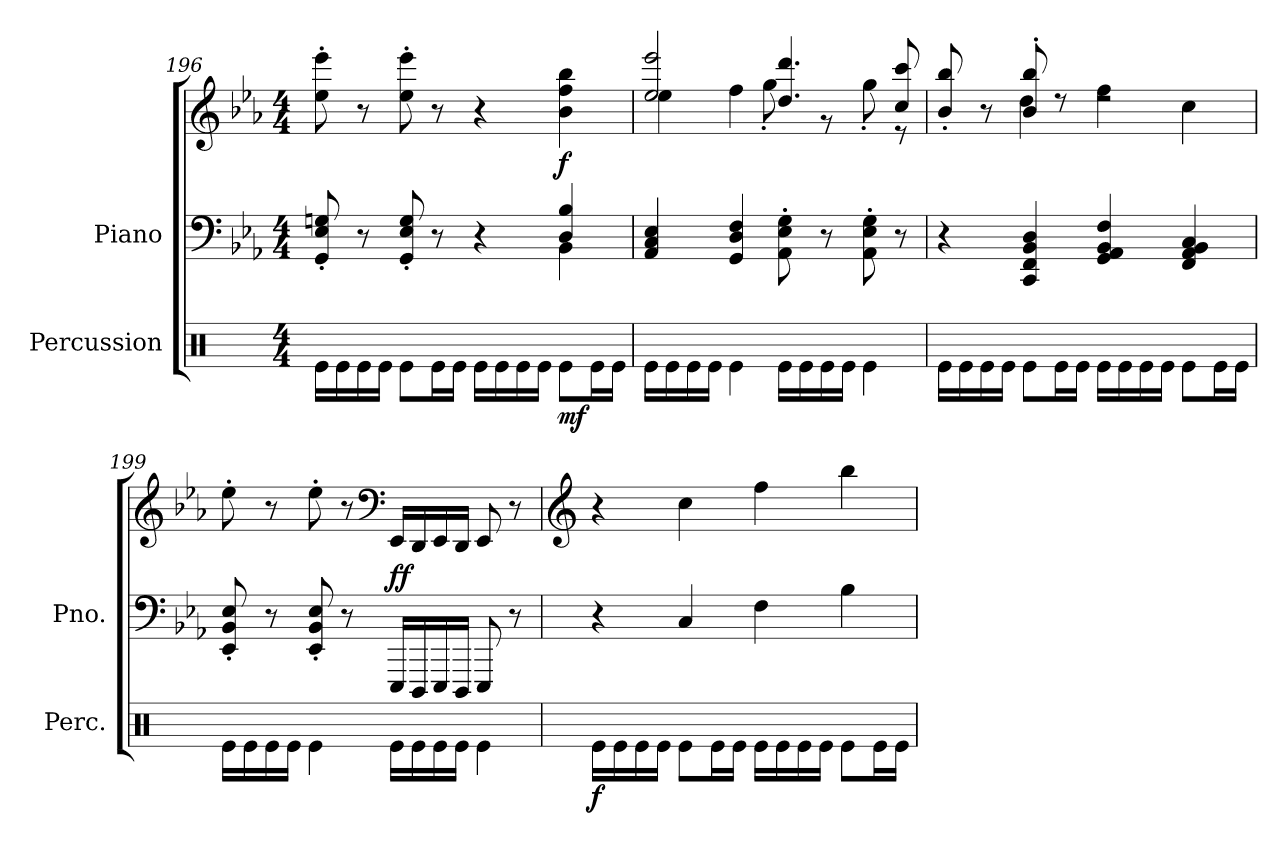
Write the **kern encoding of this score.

**kern	**dynam	**kern	**kern	**dynam
*part2	*part2	*part1	*part1	*part1
*staff3	*staff3	*staff2	*staff1	*staff1/2
*I"Percussion	*	*I"Piano	*	*
*I'Perc.	*	*I'Pno.	*	*
*clefX	*	*clefF4	*clefG2	*
*k[]	*	*k[b-e-a-]	*k[b-e-a-]	*
*	*	*E-:	*E-:	*
*M4/4	*	*M4/4	*M4/4	*
=196	=196	=196	=196	=196
*	*	*^	*	*
16Re\LL	.	8GG/' 8E-/' 8Gn/'	2.ryy	8ee-\' 8eee-\'	.
16Re\	.	.	.	.	.
16Re\	.	8r	.	8r	.
16Re\JJ	.	.	.	.	.
8Re\L	.	8GG/' 8E-/' 8G/'	.	8ee-\' 8eee-\'	.
16Re\L	.	8r	.	8r	.
16Re\JJ	.	.	.	.	.
16Re\LL	.	4r	.	4r	.
16Re\	.	.	.	.	.
16Re\	.	.	.	.	.
16Re\JJ	.	.	.	.	.
!	!LO:DY:b	!	!	!	!LO:DY:b
8Re\L	mf	4D/ 4B-/	4BB-\	4b-\ 4ff\ 4bb-\	f
16Re\L	.	.	.	.	.
16Re\JJ	.	.	.	.	.
*	*	*v	*v	*	*
=197	=197	=197	=197	=197
*	*	*	*^	*
16Re\LL	.	4AA-/ 4C/ 4E-/	2ee-/ 2eee-/	4ee-\	.
16Re\	.	.	.	.	.
16Re\	.	.	.	.	.
16Re\JJ	.	.	.	.	.
4Re\	.	4GG/ 4D/ 4F/	.	4ff\	.
16Re\LL	.	8AA-\' 8E-\' 8G\'	4.dd/ 4.ddd/	8gg'\	.
16Re\	.	.	.	.	.
16Re\	.	8r	.	8r	.
16Re\JJ	.	.	.	.	.
4Re\	.	8AA-\' 8E-\' 8G\'	.	8gg'\	.
.	.	8r	8cc/ 8ccc/	8r	.
=198	=198	=198	=198	=198	=198
16Re\LL	.	4r	8b-/' 8bb-/'	4ryy	.
16Re\	.	.	.	.	.
16Re\	.	.	8r	.	.
16Re\JJ	.	.	.	.	.
8Re\L	.	4CC/ 4FF/ 4BB-/ 4D/	8b-/' 8bb-/'	4dd\	.
16Re\L	.	.	8rdd	.	.
16Re\JJ	.	.	.	.	.
16Re\LL	.	4GG/ 4AA-/ 4BB-/ 4F/	2rdd	4ff\	.
16Re\	.	.	.	.	.
16Re\	.	.	.	.	.
16Re\JJ	.	.	.	.	.
8Re\L	.	4FF/ 4AA-/ 4BB-/ 4C/	.	4cc\	.
16Re\L	.	.	.	.	.
16Re\JJ	.	.	.	.	.
*	*	*	*v	*v	*
!!LO:LB:g=z
=199	=199	=199	=199	=199
16Re\LL	.	8EE-/' 8BB-/' 8E-/'	8ee-'\	.
16Re\	.	.	.	.
16Re\	.	8r	8r	.
16Re\JJ	.	.	.	.
4Re\	.	8EE-/' 8BB-/' 8E-/'	8ee-'\	.
.	.	8r	8r	.
*	*	*	*clefF4	*
!	!	!	!	!LO:DY:a=2
16Re\LL	.	16EEE-/LL	16EE-/LL	ff
16Re\	.	16DDD/	16DD/	.
16Re\	.	16EEE-/	16EE-/	.
16Re\JJ	.	16DDD/JJ	16DD/JJ	.
4Re\	.	8EEE-/	8EE-/	.
.	.	8r	8r	.
=200	=200	=200	=200	=200
*	*	*	*clefG2	*
!	!LO:DY:b	!	!	!
16Re\LL	f	4r	4r	.
16Re\	.	.	.	.
16Re\	.	.	.	.
16Re\JJ	.	.	.	.
8Re\L	.	4C/	4cc\	.
16Re\L	.	.	.	.
16Re\JJ	.	.	.	.
16Re\LL	.	4F\	4ff\	.
16Re\	.	.	.	.
16Re\	.	.	.	.
16Re\JJ	.	.	.	.
8Re\L	.	4B-\	4bb-\	.
16Re\L	.	.	.	.
16Re\JJ	.	.	.	.
=	=	=	=	=
*-	*-	*-	*-	*-
